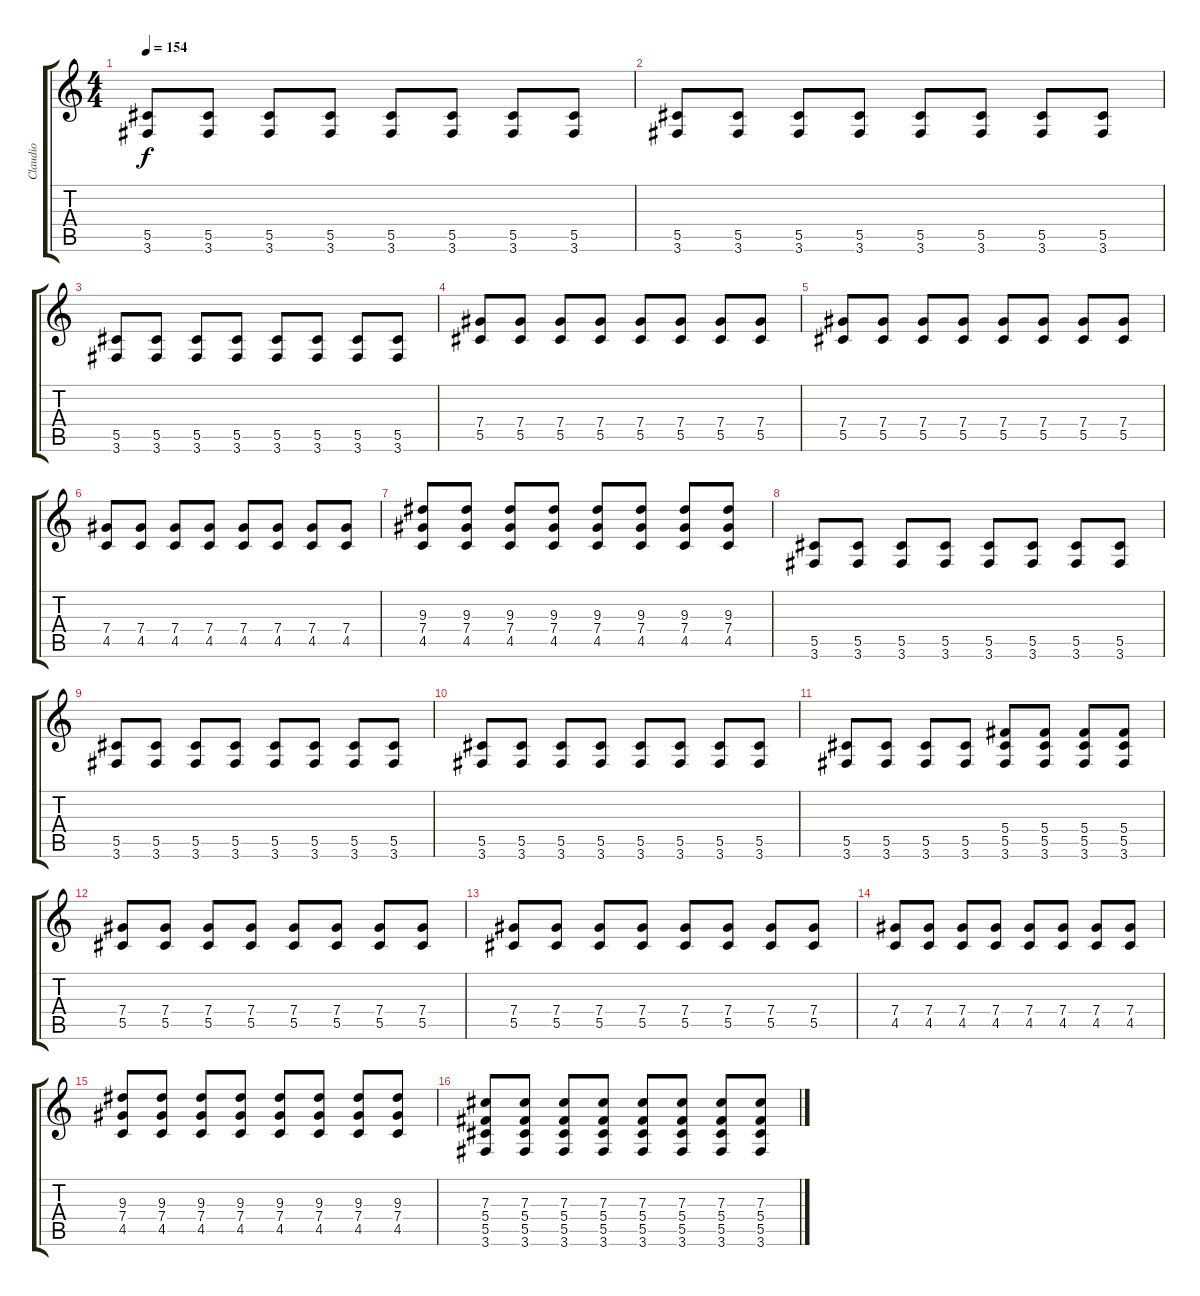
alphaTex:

\track ("Claudio" "Claudio") {instrument overdrivenguitar}
\staff {score tabs}
\tuning (Eb4 Bb3 Gb3 Db3 Ab2 Eb2) {hide}
\ts (4 4)
\tempo 154
\clef g2
\ks c
(5.5 3.6).8{dy f} (5.5 3.6).8 (5.5 3.6).8 (5.5 3.6).8 (5.5 3.6).8 (5.5 3.6).8 (5.5 3.6).8 (5.5 3.6).8 |
(5.5 3.6).8 (5.5 3.6).8 (5.5 3.6).8 (5.5 3.6).8 (5.5 3.6).8 (5.5 3.6).8 (5.5 3.6).8 (5.5 3.6).8 |
(5.5 3.6).8 (5.5 3.6).8 (5.5 3.6).8 (5.5 3.6).8 (5.5 3.6).8 (5.5 3.6).8 (5.5 3.6).8 (5.5 3.6).8 |
(7.4 5.5).8 (7.4 5.5).8 (7.4 5.5).8 (7.4 5.5).8 (7.4 5.5).8 (7.4 5.5).8 (7.4 5.5).8 (7.4 5.5).8 |
(7.4 5.5).8 (7.4 5.5).8 (7.4 5.5).8 (7.4 5.5).8 (7.4 5.5).8 (7.4 5.5).8 (7.4 5.5).8 (7.4 5.5).8 |
(7.4 4.5).8 (7.4 4.5).8 (7.4 4.5).8 (7.4 4.5).8 (7.4 4.5).8 (7.4 4.5).8 (7.4 4.5).8 (7.4 4.5).8 |
(9.3 7.4 4.5).8 (9.3 7.4 4.5).8 (9.3 7.4 4.5).8 (9.3 7.4 4.5).8 (9.3 7.4 4.5).8 (9.3 7.4 4.5).8 (9.3 7.4 4.5).8 (9.3 7.4 4.5).8 |
(5.5 3.6).8 (5.5 3.6).8 (5.5 3.6).8 (5.5 3.6).8 (5.5 3.6).8 (5.5 3.6).8 (5.5 3.6).8 (5.5 3.6).8 |
(5.5 3.6).8 (5.5 3.6).8 (5.5 3.6).8 (5.5 3.6).8 (5.5 3.6).8 (5.5 3.6).8 (5.5 3.6).8 (5.5 3.6).8 |
(5.5 3.6).8 (5.5 3.6).8 (5.5 3.6).8 (5.5 3.6).8 (5.5 3.6).8 (5.5 3.6).8 (5.5 3.6).8 (5.5 3.6).8 |
(5.5 3.6).8 (5.5 3.6).8 (5.5 3.6).8 (5.5 3.6).8 (5.4 5.5 3.6).8 (5.4 5.5 3.6).8 (5.4 5.5 3.6).8 (5.4 5.5 3.6).8 |
(7.4 5.5).8 (7.4 5.5).8 (7.4 5.5).8 (7.4 5.5).8 (7.4 5.5).8 (7.4 5.5).8 (7.4 5.5).8 (7.4 5.5).8 |
(7.4 5.5).8 (7.4 5.5).8 (7.4 5.5).8 (7.4 5.5).8 (7.4 5.5).8 (7.4 5.5).8 (7.4 5.5).8 (7.4 5.5).8 |
(7.4 4.5).8 (7.4 4.5).8 (7.4 4.5).8 (7.4 4.5).8 (7.4 4.5).8 (7.4 4.5).8 (7.4 4.5).8 (7.4 4.5).8 |
(9.3 7.4 4.5).8 (9.3 7.4 4.5).8 (9.3 7.4 4.5).8 (9.3 7.4 4.5).8 (9.3 7.4 4.5).8 (9.3 7.4 4.5).8 (9.3 7.4 4.5).8 (9.3 7.4 4.5).8 |
(7.3 5.4 5.5 3.6).8 (7.3 5.4 5.5 3.6).8 (7.3 5.4 5.5 3.6).8 (7.3 5.4 5.5 3.6).8 (7.3 5.4 5.5 3.6).8 (7.3 5.4 5.5 3.6).8 (7.3 5.4 5.5 3.6).8 (7.3 5.4 5.5 3.6).8
